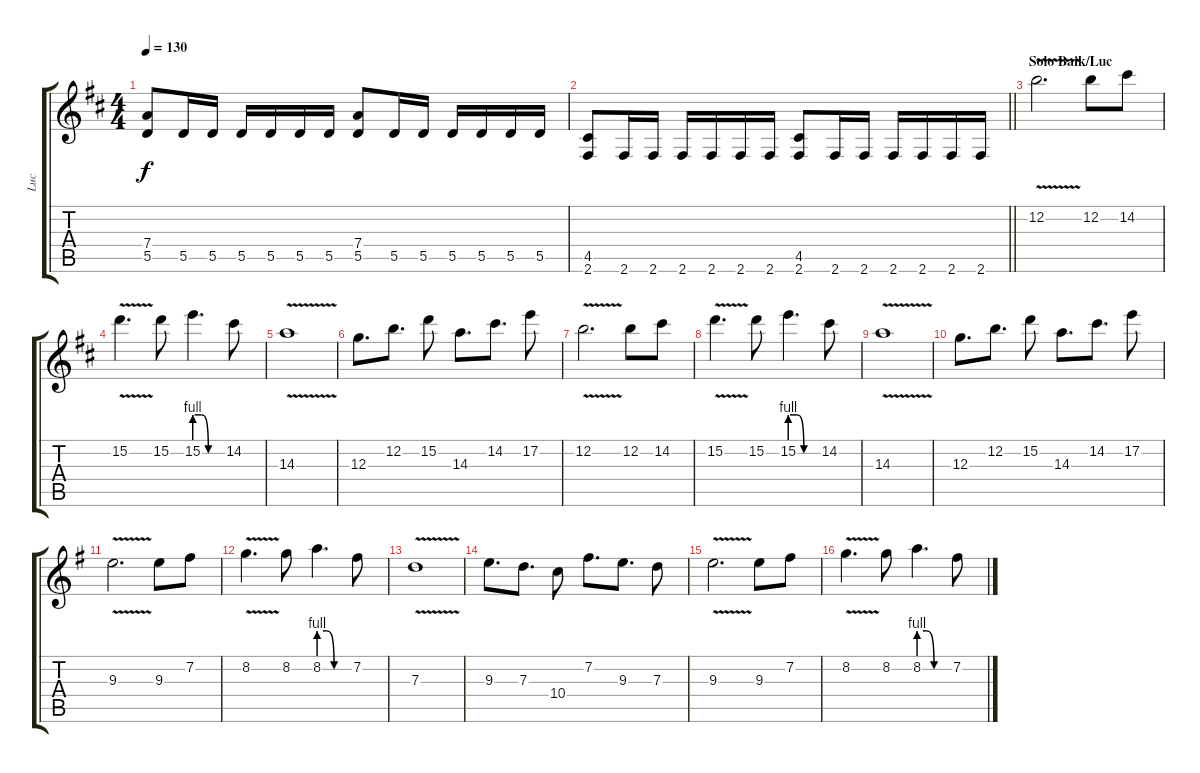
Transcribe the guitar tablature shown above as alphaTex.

\track ("Luc" "Luc") {instrument distortionguitar}
\staff {score tabs}
\tuning (E4 B3 G3 D3 A2 E2) {hide}
\ts (4 4)
\tempo 130
\clef g2
\ks bminor
(7.4 5.5).8{dy f} 5.5.16 5.5.16 5.5.16 5.5.16 5.5.16 5.5.16 (7.4 5.5).8 5.5.16 5.5.16 5.5.16 5.5.16 5.5.16 5.5.16 |
\barLineRight lightlight
(4.5 2.6).8 2.6.16 2.6.16 2.6.16 2.6.16 2.6.16 2.6.16 (4.5 2.6).8 2.6.16 2.6.16 2.6.16 2.6.16 2.6.16 2.6.16 |
\section ("" "Solo Baik/Luc")
12.2{v}.2{d} 12.2.8 14.2.8 |
15.2{v}.4{d} 15.2.8 15.2{be (custom 0 4 15 4 30 0 60 0)}.4{d} 14.2.8 |
14.3{v}.1 |
12.3.8{d} 12.2.8{d} 15.2.8 14.3.8{d} 14.2.8{d} 17.2.8 |
12.2{v}.2{d} 12.2.8 14.2.8 |
15.2{v}.4{d} 15.2.8 15.2{be (custom 0 4 15 4 30 0 60 0)}.4{d} 14.2.8 |
14.3{v}.1 |
12.3.8{d} 12.2.8{d} 15.2.8 14.3.8{d} 14.2.8{d} 17.2.8 |
\ks eminor
9.3{v}.2{d} 9.3.8 7.2.8 |
8.2{v}.4{d} 8.2.8 8.2{be (custom 0 4 15 4 30 0 60 0)}.4{d} 7.2.8 |
7.3{v}.1 |
9.3.8{d} 7.3.8{d} 10.4.8 7.2.8{d} 9.3.8{d} 7.3.8 |
9.3{v}.2{d} 9.3.8 7.2.8 |
8.2{v}.4{d} 8.2.8 8.2{be (custom 0 4 15 4 30 0 60 0)}.4{d} 7.2.8
